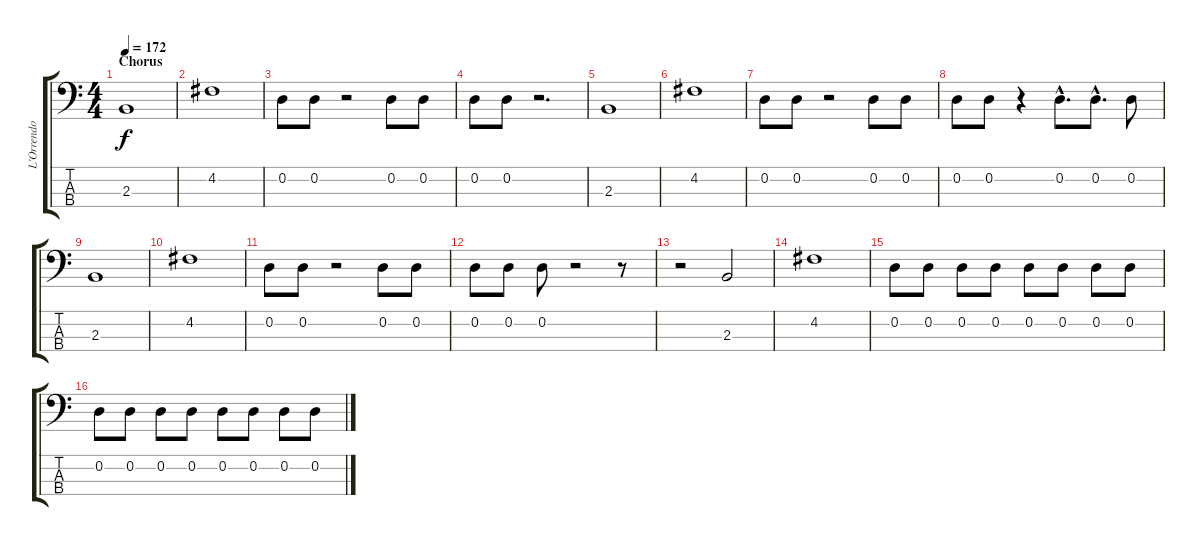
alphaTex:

\track ("L'Orrendo Maniscalco (Bass)" "L'Orrendo ") {instrument electricbassfinger}
\staff {score tabs}
\tuning (G2 D2 A1 E1) {hide}
\ts (4 4)
\section ("" "Chorus")
\tempo 172
\clef f4
\ks c
2.3.1{dy f} |
4.2.1 |
0.2.8 0.2.8 r.2 0.2.8 0.2.8 |
0.2.8 0.2.8 r.2{d} |
2.3.1 |
4.2.1 |
0.2.8 0.2.8 r.2 0.2.8 0.2.8 |
0.2.8 0.2.8 r.4 0.2{hac}.8{d} 0.2{hac}.8{d} 0.2.8 |
2.3.1 |
4.2.1 |
0.2.8 0.2.8 r.2 0.2.8 0.2.8 |
0.2.8 0.2.8 0.2.8 r.2 r.8 |
r.2 2.3.2 |
4.2.1 |
0.2.8 0.2.8 0.2.8 0.2.8 0.2.8 0.2.8 0.2.8 0.2.8 |
0.2.8 0.2.8 0.2.8 0.2.8 0.2.8 0.2.8 0.2.8 0.2.8
